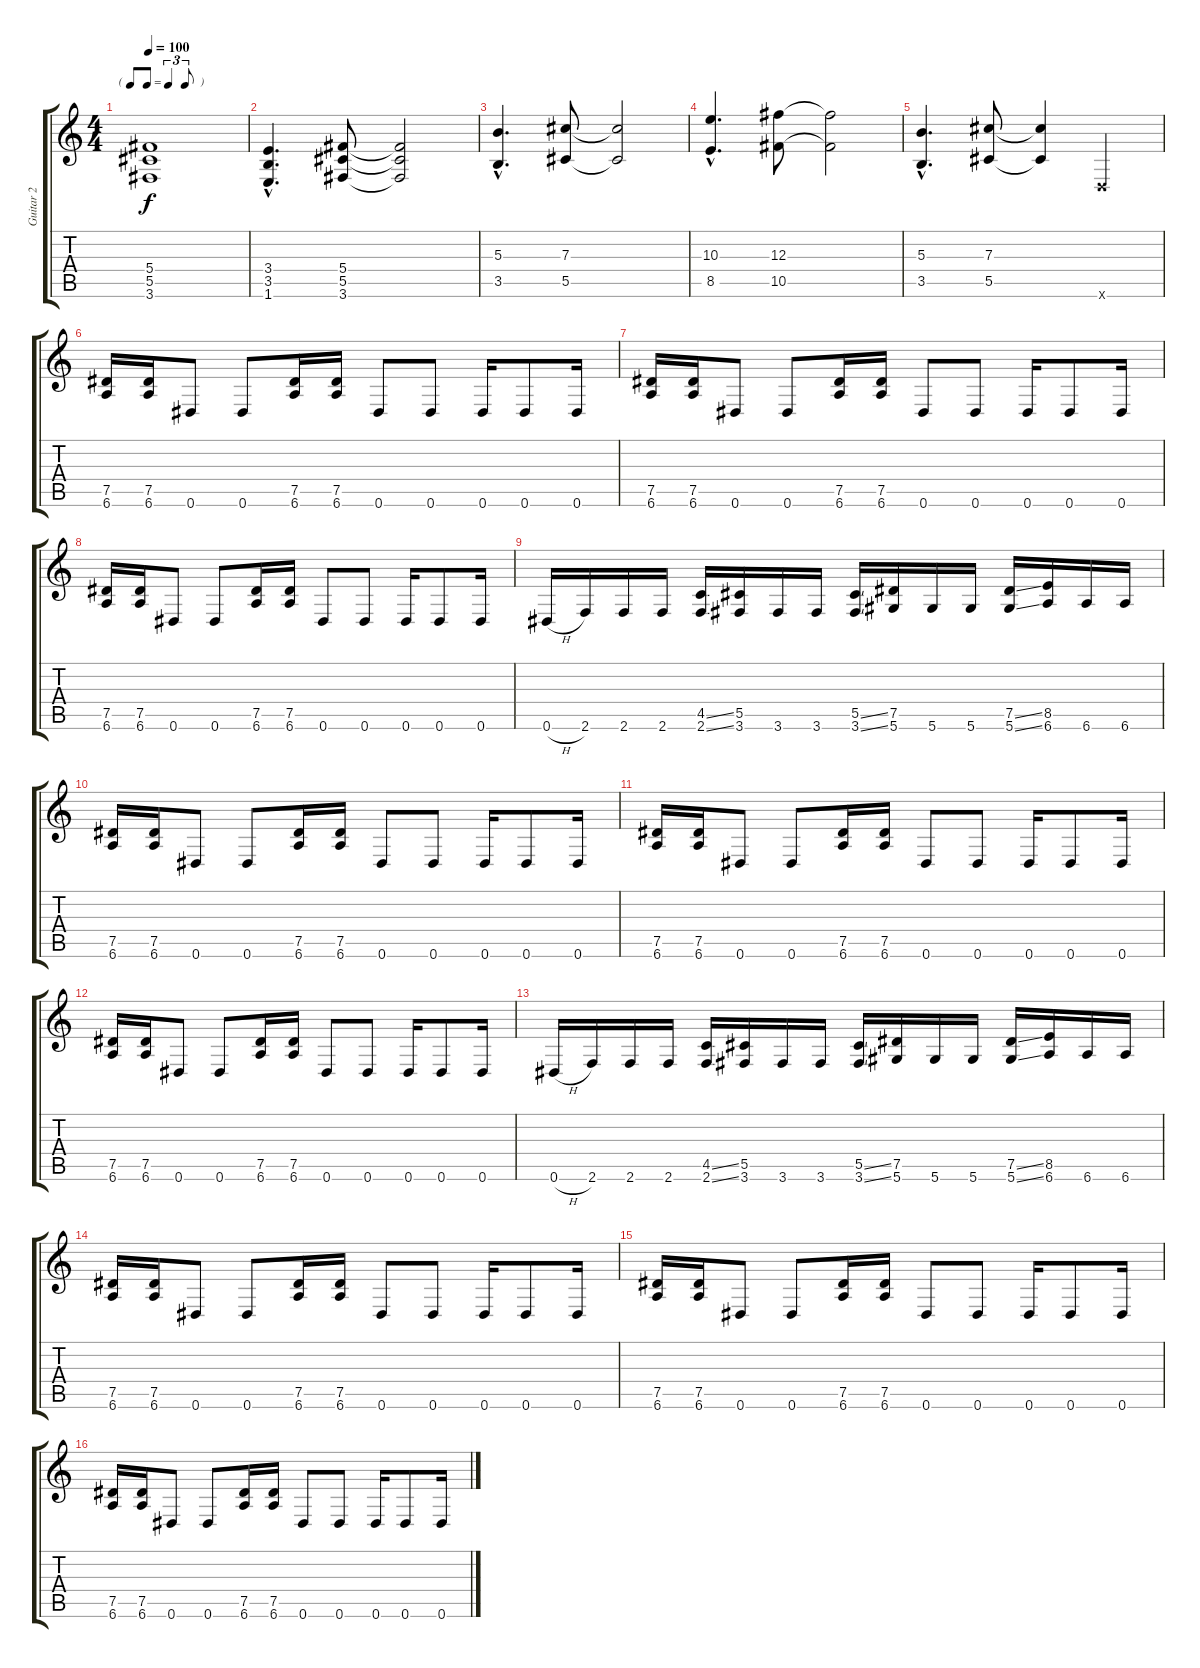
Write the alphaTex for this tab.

\track ("Guitar 2" "Guitar 2") {instrument distortionguitar}
\staff {score tabs}
\tuning (Eb4 Bb3 Gb3 Db3 Ab2 Eb2) {hide}
\ts (4 4)
\tf triplet8th
\tempo 100
\clef g2
\ks c
(5.4{t} 5.5{t} 3.6{t}).1{dy f} |
(3.4{hac} 3.5{hac} 1.6{hac}).4{d} (5.4 5.5 3.6).8 (5.4{t} 5.5{t} 3.6{t}).2 |
(5.3{hac} 3.5{hac}).4{d} (7.3 5.5).8 (7.3{t} 5.5{t}).2 |
(10.3{hac} 8.5{hac}).4{d} (12.3 10.5).8 (12.3{t} 10.5{t}).2 |
(5.3{hac} 3.5{hac}).4{d} (7.3 5.5).8 (7.3{t} 5.5{t}).4 -1.6{x}.4 |
(7.5 6.6).16 (7.5 6.6).16 0.6.8 0.6.8 (7.5 6.6).16 (7.5 6.6).16 0.6.8 0.6.8 0.6.16 0.6.8 0.6.16 |
(7.5 6.6).16 (7.5 6.6).16 0.6.8 0.6.8 (7.5 6.6).16 (7.5 6.6).16 0.6.8 0.6.8 0.6.16 0.6.8 0.6.16 |
(7.5 6.6).16 (7.5 6.6).16 0.6.8 0.6.8 (7.5 6.6).16 (7.5 6.6).16 0.6.8 0.6.8 0.6.16 0.6.8 0.6.16 |
0.6{h}.16 2.6.16 2.6.16 2.6.16 (4.5{ss} 2.6{ss}).16 (5.5 3.6).16 3.6.16 3.6.16 (5.5{ss} 3.6{ss}).16 (7.5 5.6).16 5.6.16 5.6.16 (7.5{ss} 5.6{ss}).16 (8.5 6.6).16 6.6.16 6.6.16 |
(7.5 6.6).16 (7.5 6.6).16 0.6.8 0.6.8 (7.5 6.6).16 (7.5 6.6).16 0.6.8 0.6.8 0.6.16 0.6.8 0.6.16 |
(7.5 6.6).16 (7.5 6.6).16 0.6.8 0.6.8 (7.5 6.6).16 (7.5 6.6).16 0.6.8 0.6.8 0.6.16 0.6.8 0.6.16 |
(7.5 6.6).16 (7.5 6.6).16 0.6.8 0.6.8 (7.5 6.6).16 (7.5 6.6).16 0.6.8 0.6.8 0.6.16 0.6.8 0.6.16 |
0.6{h}.16 2.6.16 2.6.16 2.6.16 (4.5{ss} 2.6{ss}).16 (5.5 3.6).16 3.6.16 3.6.16 (5.5{ss} 3.6{ss}).16 (7.5 5.6).16 5.6.16 5.6.16 (7.5{ss} 5.6{ss}).16 (8.5 6.6).16 6.6.16 6.6.16 |
(7.5 6.6).16 (7.5 6.6).16 0.6.8 0.6.8 (7.5 6.6).16 (7.5 6.6).16 0.6.8 0.6.8 0.6.16 0.6.8 0.6.16 |
(7.5 6.6).16 (7.5 6.6).16 0.6.8 0.6.8 (7.5 6.6).16 (7.5 6.6).16 0.6.8 0.6.8 0.6.16 0.6.8 0.6.16 |
(7.5 6.6).16 (7.5 6.6).16 0.6.8 0.6.8 (7.5 6.6).16 (7.5 6.6).16 0.6.8 0.6.8 0.6.16 0.6.8 0.6.16
